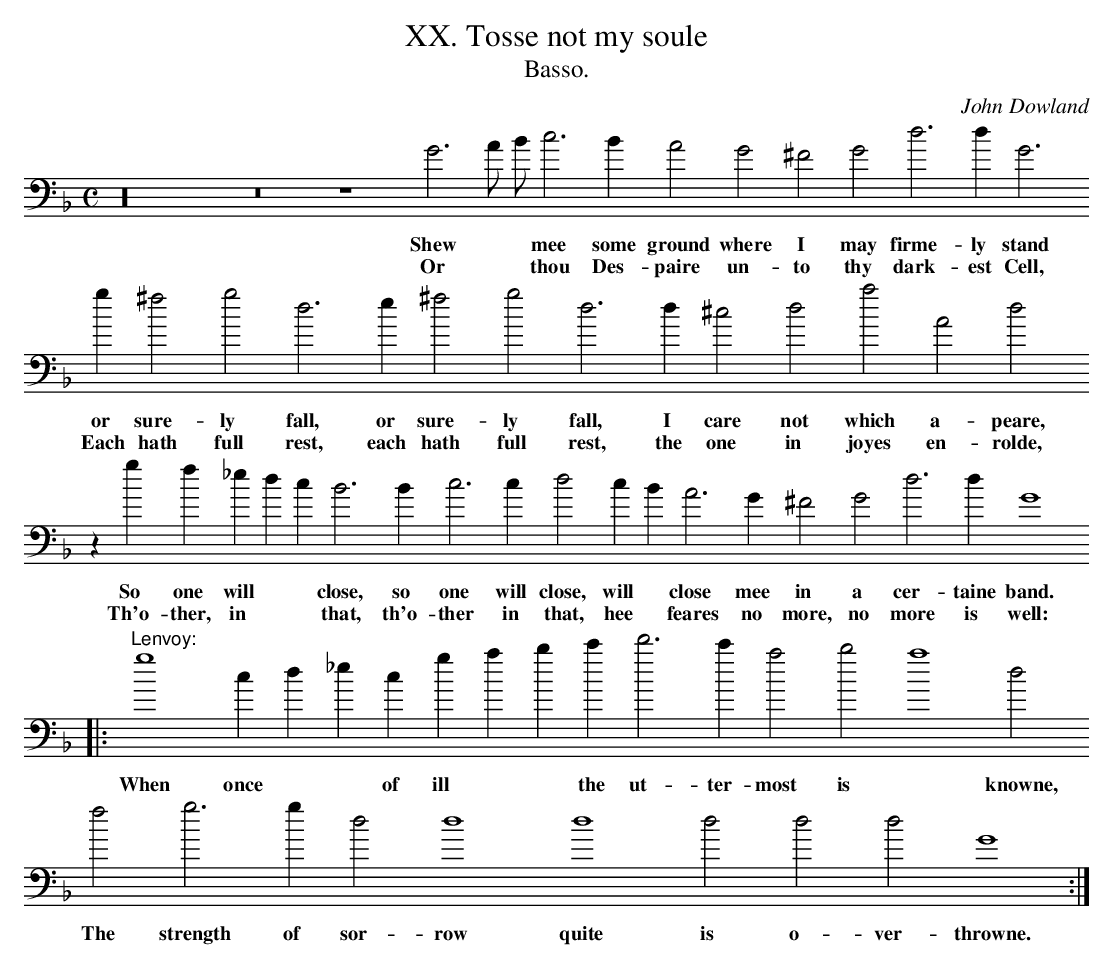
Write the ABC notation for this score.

X:1
T:XX. Tosse not my soule
T:Basso.
C:John Dowland
M:C
L:1/2
K:Gdor bass
z8 z4 z2 G3/2 A// B// c > B A G ^F G d > d G3/2
w: Shew * *  mee some ground where I may firme-ly stand
w: Or * * thou Des- paire un- to thy dark- est Cell,
g/ ^f g d > e ^f g d > d ^c d a A d
w: or sure- ly fall,  or sure- ly fall, I care not which a- peare,
w: Each hath full rest, each hath full rest, the one in joyes en- rolde,
z/ g/ f/ _e/ d/ c/ B > B c > c d c/ B/ A > G ^F G d > d G2
w: So one will * * close, so one will close, will * close mee in a cer- taine band.
w: Th'o- ther, in * * that, th'o- ther in  that, hee * feares no more, no more is well:
|:"Lenvoy:" g2 c/ d/ _e/ c/ g/ a/ b/ c'/ d' > c' a b a2 d
w: When once * * of ill * * the ut- ter- most  is * knowne,
f g > g d d2 d2 d d d G2 :|
w: The strength of sor- row quite is o- ver- throwne.
